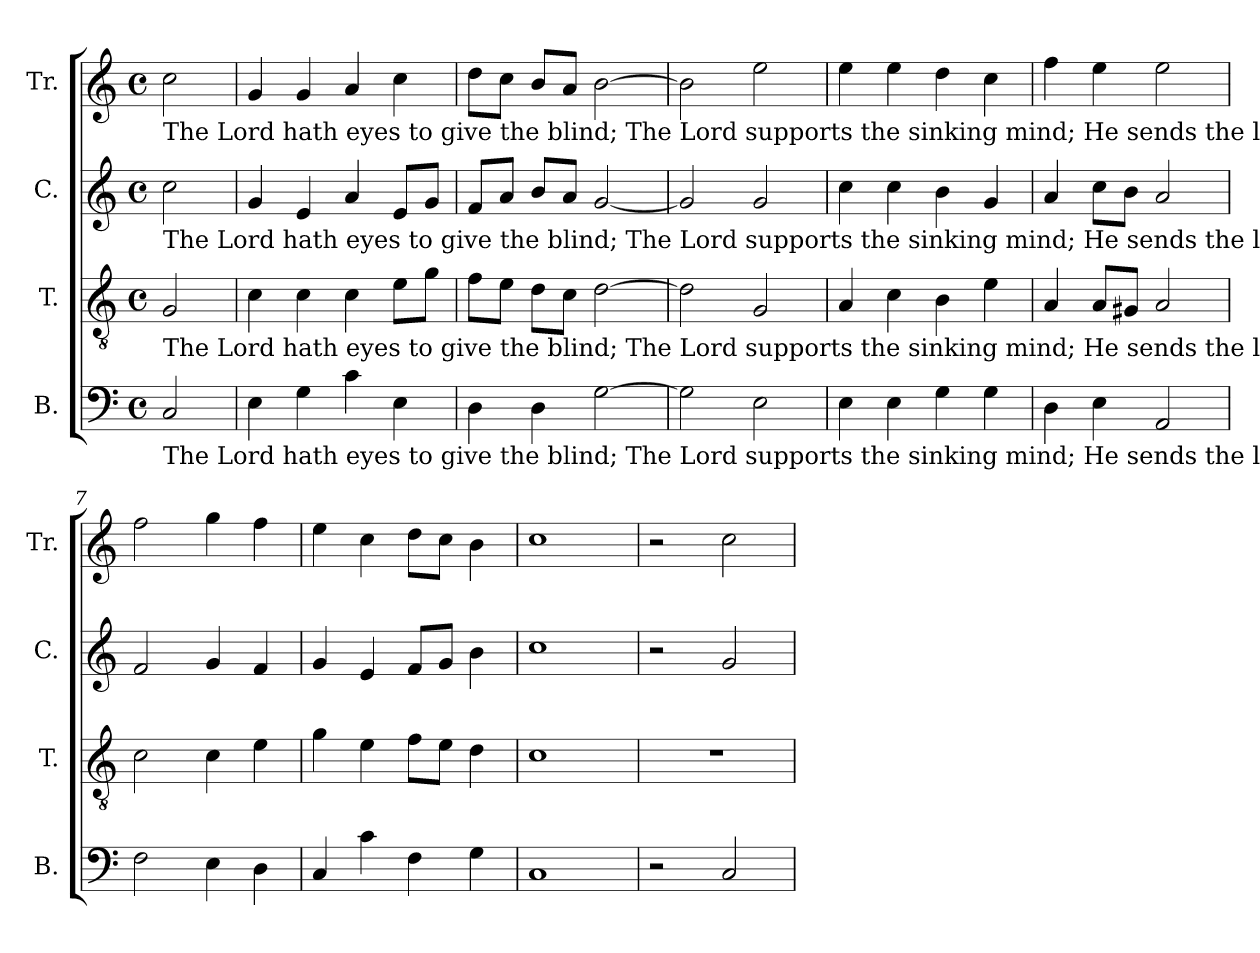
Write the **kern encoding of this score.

**kern	**kern	**kern	**kern
*part4	*part3	*part2	*part1
*staff4	*staff3	*staff2	*staff1
*I"B.	*I"T.	*I"C.	*I"Tr.
*I'B.	*I'T.	*I'C.	*I'Tr.
*clefF4	*clefGv2	*clefG2	*clefG2
*k[]	*k[]	*k[]	*k[]
*M4/4	*M4/4	*M4/4	*M4/4
*met(c)	*met(c)	*met(c)	*met(c)
*MM120	*MM120	*MM120	*MM120
=1	=1	=1	=1
!	!	!	!LO:TX:b:t=The  Lord  hath  eyes  to  give   the   blind;     The Lord supports the sinking mind;  He sends the laboring conscience peace,    He    helps  the  stranger  in   dis – tress,
!	!	!LO:TX:b:t=The  Lord  hath  eyes  to  give   the   blind;     The Lord supports the sinking mind;  He sends the laboring conscience peace,    He    helps  the  stranger  in   dis – tress,	!
!	!LO:TX:b:t=The  Lord  hath  eyes  to  give   the   blind;     The Lord supports the sinking mind;  He sends the laboring conscience peace,                                                                           The	!	!
!LO:TX:b:t=The  Lord  hath  eyes  to  give   the   blind;     The Lord supports the sinking mind;  He sends the laboring conscience peace,      He  helps  the  stranger  in  dis – tress,  The	!	!	!
2C!/	2G!/	2cc!\	2cc!\
=2	=2	=2	=2
4E!\	4c!\	4g!/	4g!/
4G!\	4c!\	4e!/	4g!/
4c!\	4c!\	4a!/	4a!/
4E!\	8e!\L	8e!/L	4cc!\
.	8g!\J	8g!/J	.
=3	=3	=3	=3
4D!\	8f!\L	8f!/L	8dd!\L
.	8e!\J	8a!/J	8cc!\J
4D!\	8d!\L	8b!/L	8b!/L
.	8c!\J	8a!/J	8a!/J
[2G!\	[2d!\	[2g!/	[2b!\
=4	=4	=4	=4
2G!\]	2d!\]	2g!/]	2b!\]
2E!\	2G!/	2g!/	2ee!\
=5	=5	=5	=5
4E!\	4A!/	4cc!\	4ee!\
4E!\	4c!\	4cc!\	4ee!\
4G!\	4B!\	4b!\	4dd!\
4G!\	4e!\	4g!/	4cc!\
=6	=6	=6	=6
4D!\	4A!/	4a!/	4ff!\
4E!\	8A!/L	8cc!\L	4ee!\
.	8G#X!/J	8b!\J	.
2AA!/	2A!/	2a!/	2ee!\
=7	=7	=7	=7
2F!\	2c!\	2f!/	2ff!\
4E!\	4c!\	4g!/	4gg!\
4D!\	4e!\	4f!/	4ff!\
=8	=8	=8	=8
4C!/	4g!\	4g!/	4ee!\
4c!\	4e!\	4e!/	4cc!\
4F!\	8f!\L	8f!/L	8dd!\L
.	8e!\J	8g!/J	8cc!\J
4G!\	4d!\	4b!\	4b!\
=9	=9	=9	=9
1C!	1c!	1cc!	1cc!
=10	=10	=10	=10
2r	1r	2r	2r
2C!/	.	2g!/	2cc!\
=	=	=	=
*-	*-	*-	*-
